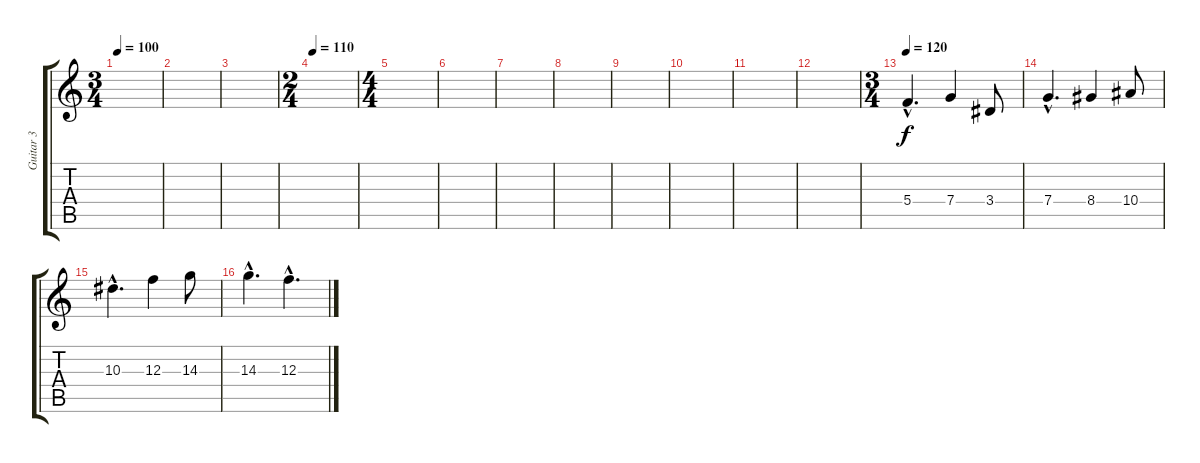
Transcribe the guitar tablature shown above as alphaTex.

\track ("Guitar 3" "Guitar 3") {instrument distortionguitar}
\staff {score tabs}
\tuning (D4 A3 F3 C3 G2 C2) {hide}
\ts (3 4)
\tempo 100
\clef g2
\ks c
|
|
|
\ts (2 4)
\tempo 110
|
\ts (4 4)
|
|
|
|
|
|
|
|
\ts (3 4)
\tempo 120
5.4{hac}.4{d} 7.4.4 3.4.8 |
7.4{hac}.4{d} 8.4.4 10.4.8 |
10.3{hac}.4{d} 12.3.4 14.3.8 |
14.3{hac}.4{d} 12.3{hac}.4{d}
